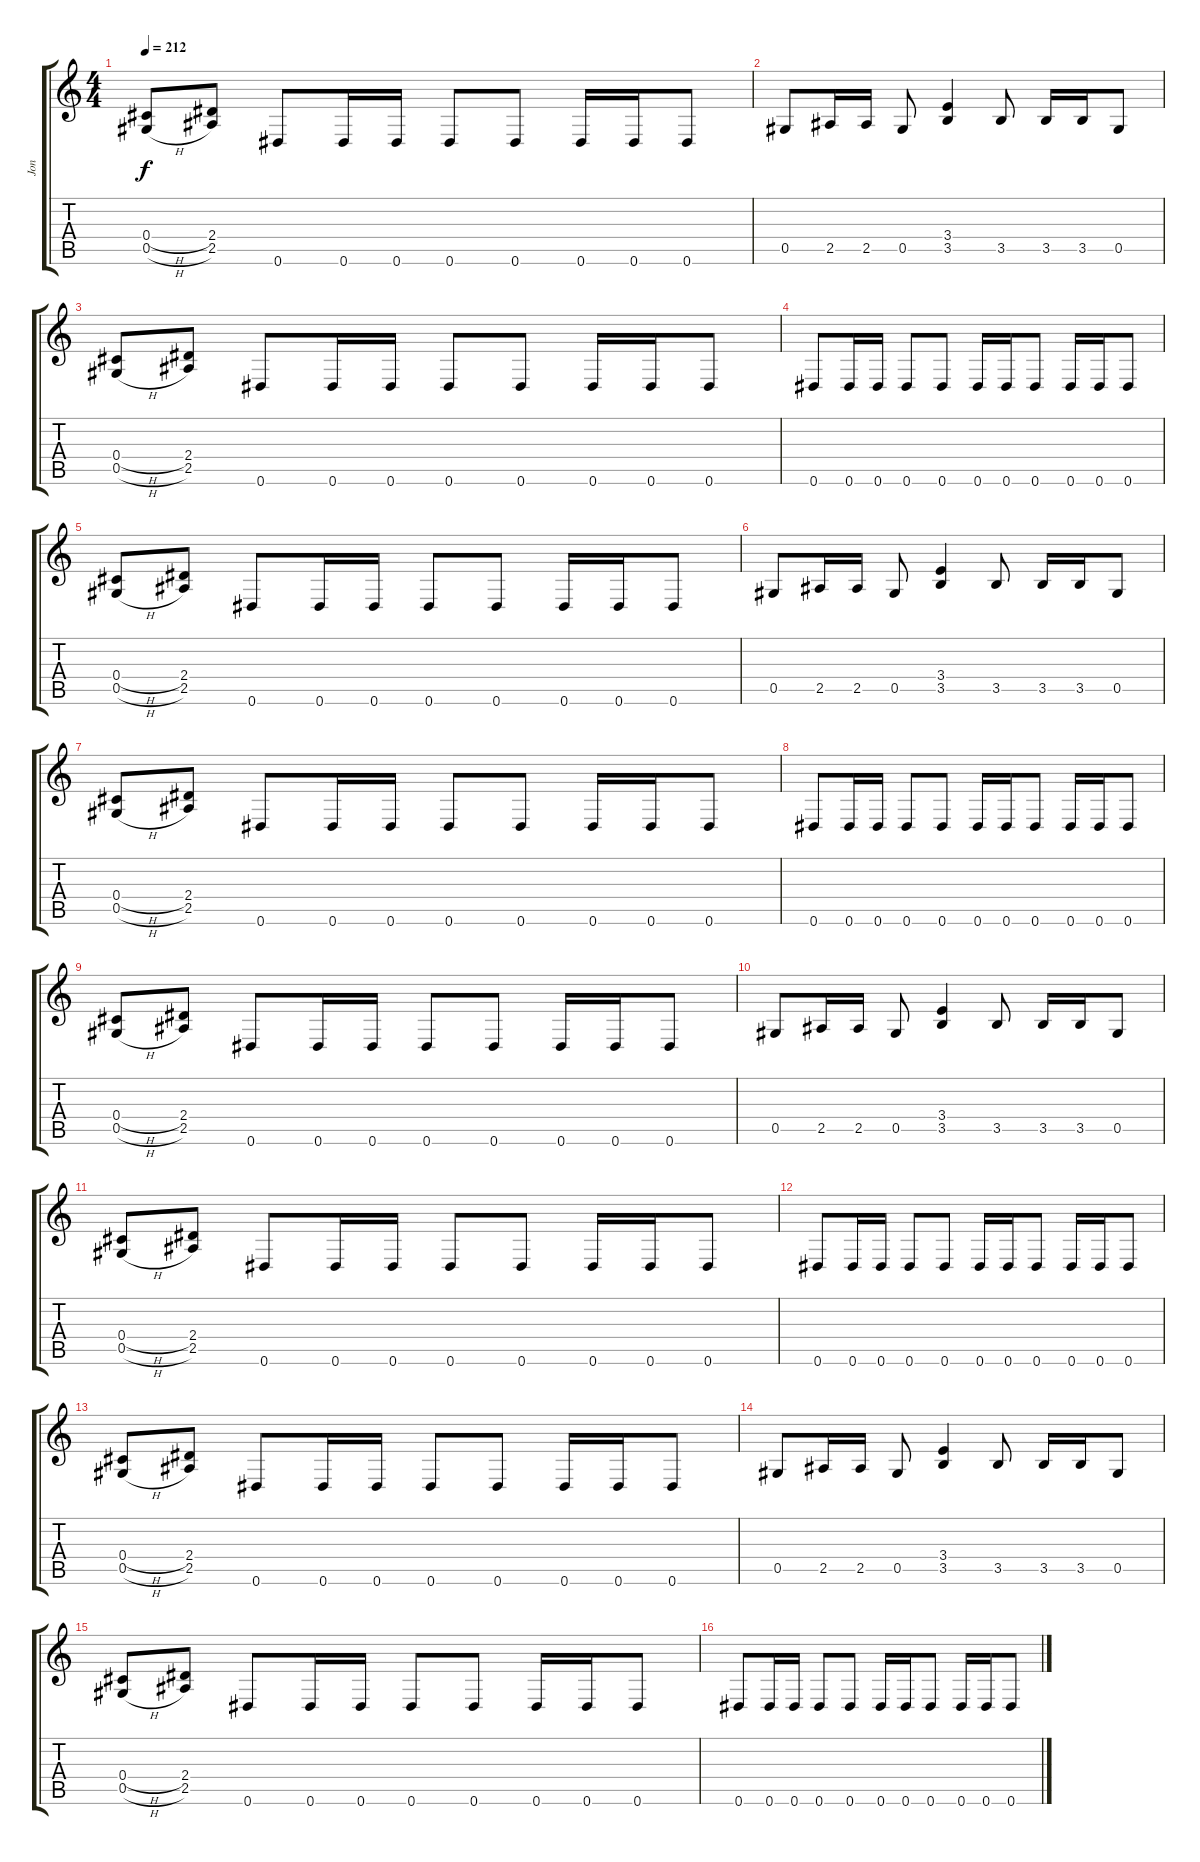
\track ("Jon" "Jon") {instrument distortionguitar}
\staff {score tabs}
\tuning (Eb4 Bb3 Gb3 Db3 Ab2 Eb2) {hide}
\ts (4 4)
\tempo 212
\clef g2
\ks c
(0.4{h} 0.5{h}).8{dy f} (2.4 2.5).8 0.6.8 0.6.16 0.6.16 0.6.8 0.6.8 0.6.16 0.6.16 0.6.8 |
0.5.8 2.5.16 2.5.16 0.5.8 (3.4 3.5).4 3.5.8 3.5.16 3.5.16 0.5.8 |
(0.4{h} 0.5{h}).8 (2.4 2.5).8 0.6.8 0.6.16 0.6.16 0.6.8 0.6.8 0.6.16 0.6.16 0.6.8 |
0.6.8 0.6.16 0.6.16 0.6.8 0.6.8 0.6.16 0.6.16 0.6.8 0.6.16 0.6.16 0.6.8 |
(0.4{h} 0.5{h}).8 (2.4 2.5).8 0.6.8 0.6.16 0.6.16 0.6.8 0.6.8 0.6.16 0.6.16 0.6.8 |
0.5.8 2.5.16 2.5.16 0.5.8 (3.4 3.5).4 3.5.8 3.5.16 3.5.16 0.5.8 |
(0.4{h} 0.5{h}).8 (2.4 2.5).8 0.6.8 0.6.16 0.6.16 0.6.8 0.6.8 0.6.16 0.6.16 0.6.8 |
0.6.8 0.6.16 0.6.16 0.6.8 0.6.8 0.6.16 0.6.16 0.6.8 0.6.16 0.6.16 0.6.8 |
(0.4{h} 0.5{h}).8 (2.4 2.5).8 0.6.8 0.6.16 0.6.16 0.6.8 0.6.8 0.6.16 0.6.16 0.6.8 |
0.5.8 2.5.16 2.5.16 0.5.8 (3.4 3.5).4 3.5.8 3.5.16 3.5.16 0.5.8 |
(0.4{h} 0.5{h}).8 (2.4 2.5).8 0.6.8 0.6.16 0.6.16 0.6.8 0.6.8 0.6.16 0.6.16 0.6.8 |
0.6.8 0.6.16 0.6.16 0.6.8 0.6.8 0.6.16 0.6.16 0.6.8 0.6.16 0.6.16 0.6.8 |
(0.4{h} 0.5{h}).8 (2.4 2.5).8 0.6.8 0.6.16 0.6.16 0.6.8 0.6.8 0.6.16 0.6.16 0.6.8 |
0.5.8 2.5.16 2.5.16 0.5.8 (3.4 3.5).4 3.5.8 3.5.16 3.5.16 0.5.8 |
(0.4{h} 0.5{h}).8 (2.4 2.5).8 0.6.8 0.6.16 0.6.16 0.6.8 0.6.8 0.6.16 0.6.16 0.6.8 |
0.6.8 0.6.16 0.6.16 0.6.8 0.6.8 0.6.16 0.6.16 0.6.8 0.6.16 0.6.16 0.6.8
